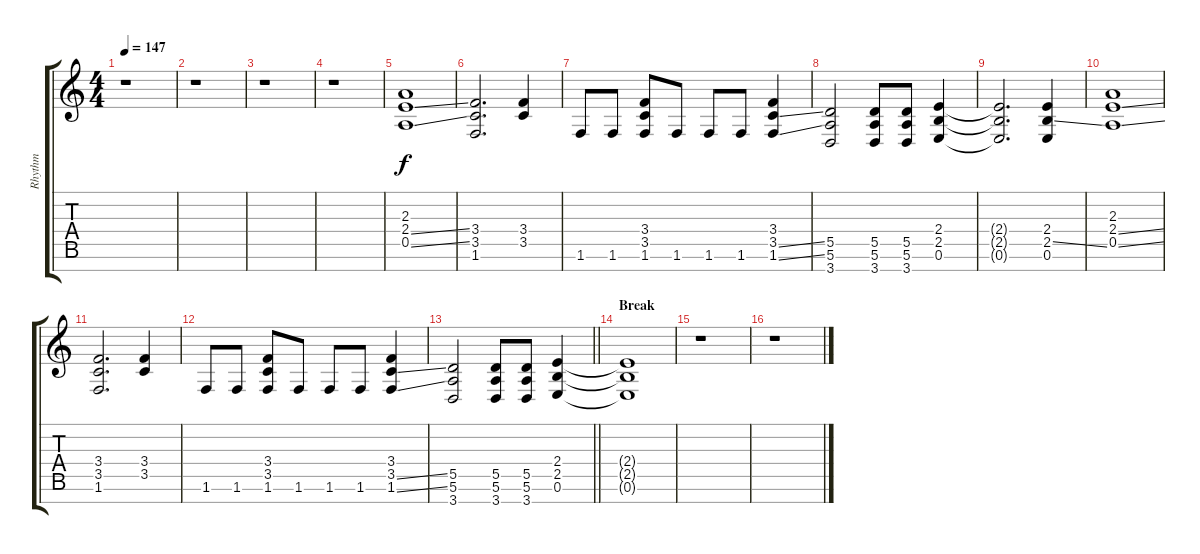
\track ("Rhythm" "Rhythm") {instrument distortionguitar}
\staff {score tabs}
\tuning (E4 B3 G3 D3 A2 E2 B1) {hide}
\ts (4 4)
\tempo 147
\clef g2
\ks c
r.1{dy f} |
r.1 |
r.1 |
r.1 |
(2.3 2.4{ss} 0.5{ss}).1 |
(3.4 3.5 1.6).2{d} (3.4 3.5).4 |
1.6.8 1.6.8 (3.4 3.5 1.6).8 1.6.8 1.6.8 1.6.8 (3.4 3.5{ss} 1.6{ss}).4 |
(5.5 5.6 3.7).2 (5.5 5.6 3.7).8 (5.5 5.6 3.7).8 (2.4 2.5 0.6).4 |
(2.4{t} 2.5{t} 0.6{t}).2{d} (2.4 2.5{ss} 0.6).4 |
(2.3 2.4{ss} 0.5{ss}).1 |
(3.4 3.5 1.6).2{d} (3.4 3.5).4 |
1.6.8 1.6.8 (3.4 3.5 1.6).8 1.6.8 1.6.8 1.6.8 (3.4 3.5{ss} 1.6{ss}).4 |
\barLineRight lightlight
(5.5 5.6 3.7).2 (5.5 5.6 3.7).8 (5.5 5.6 3.7).8 (2.4 2.5 0.6).4 |
\section ("" "Break")
(2.4{t} 2.5{t} 0.6{t}).1 |
r.1 |
r.1
